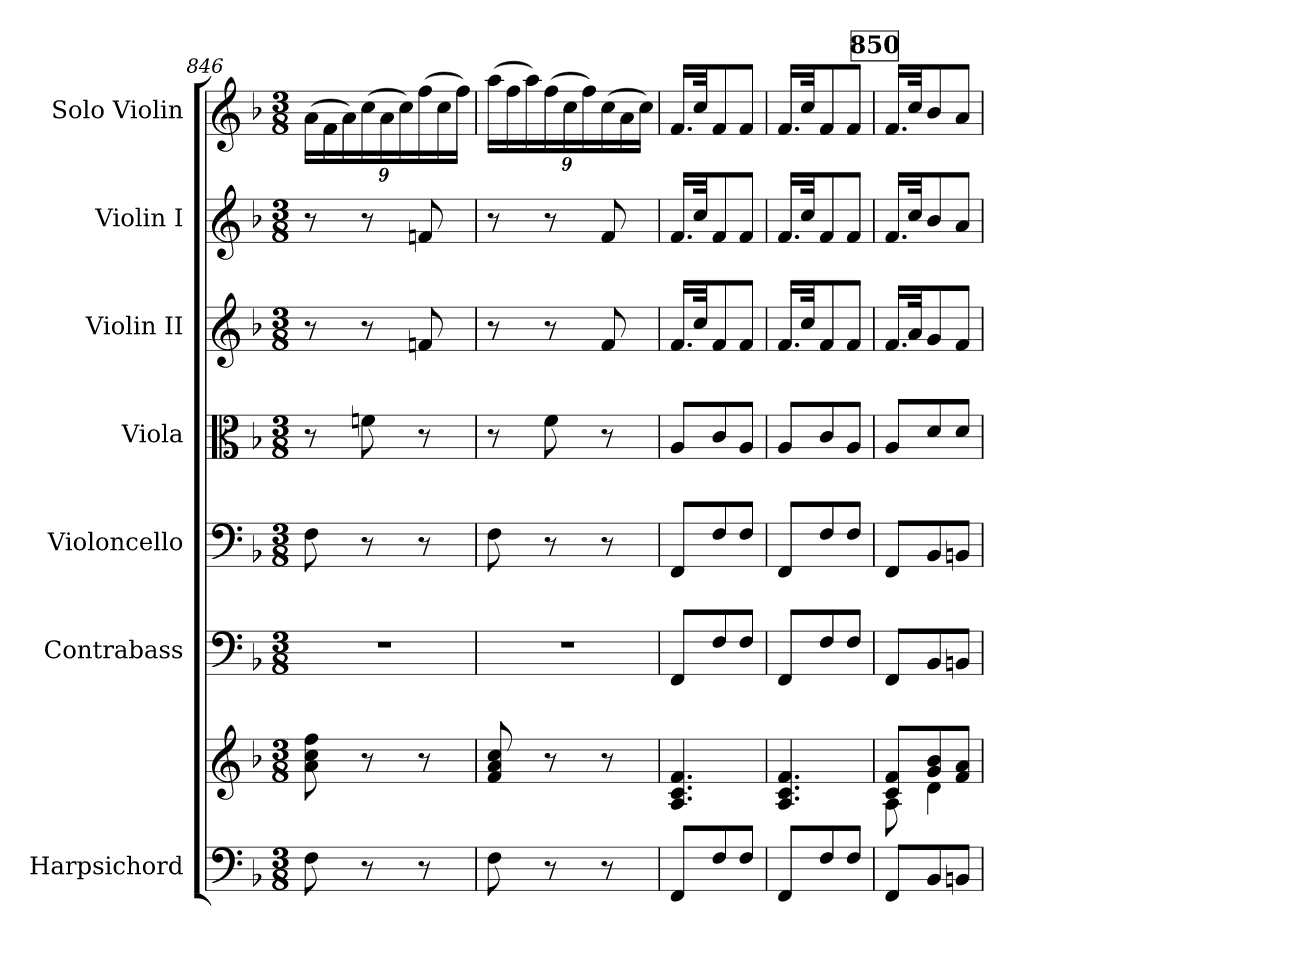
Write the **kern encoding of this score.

**kern	**kern	**kern	**kern	**kern	**kern	**kern	**kern
*part7	*part7	*part6	*part5	*part4	*part3	*part2	*part1
*staff8	*staff7	*staff6	*staff5	*staff4	*staff3	*staff2	*staff1
*I"Harpsichord	*	*I"Contrabass	*I"Violoncello	*I"Viola	*I"Violin II	*I"Violin I	*I"Solo Violin
*I'Hch.	*	*I'Cb.	*I'Vc.	*I'Vla.	*I'Vln. II	*I'Vln. I	*I'Vln.
*clefF4	*clefG2	*clefF4	*clefF4	*clefC3	*clefG2	*clefG2	*clefG2
*	*	*ITrd7c12	*	*	*	*	*
*k[b-]	*k[b-]	*k[b-]	*k[b-]	*k[b-]	*k[b-]	*k[b-]	*k[b-]
*M3/8	*M3/8	*M3/8	*M3/8	*M3/8	*M3/8	*M3/8	*M3/8
*	*	*	*	*	*	*	*Xbrackettup
=846	=846	=846	=846	=846	=846	=846	=846
8F\	8a\ 8cc\ 8ff\	4.r	8F\	8r	8r	8r	(>24a\LL
.	.	.	.	.	.	.	24f\
.	.	.	.	.	.	.	24a\)
8r	8r	.	8r	8fn\	8r	8r	(>24cc\
.	.	.	.	.	.	.	24a\
.	.	.	.	.	.	.	24cc\)
8r	8r	.	8r	8r	8fn/	8fn/	(>24ff\
.	.	.	.	.	.	.	24cc\
.	.	.	.	.	.	.	24ff\JJ)
=847	=847	=847	=847	=847	=847	=847	=847
8F\	8f/ 8a/ 8cc/	4.r	8F\	8r	8r	8r	(>24aa\LL
.	.	.	.	.	.	.	24ff\
.	.	.	.	.	.	.	24aa\)
8r	8r	.	8r	8f\	8r	8r	(>24ff\
.	.	.	.	.	.	.	24cc\
.	.	.	.	.	.	.	24ff\)
8r	8r	.	8r	8r	8f/	8f/	(>24cc\
.	.	.	.	.	.	.	24a\
.	.	.	.	.	.	.	24cc\JJ)
!!LO:PB:g=z
=848	=848	=848	=848	=848	=848	=848	=848
8FF/L	4.A/ 4.c/ 4.f/	8FFF/L	8FF/L	8A/L	16.f/LL	16.f/LL	16.f/LL
.	.	.	.	.	32cc/JK	32cc/JK	32cc/JK
8F/	.	8FF/	8F/	8c/	8f/	8f/	8f/
8F/J	.	8FF/J	8F/J	8A/J	8f/J	8f/J	8f/J
=849	=849	=849	=849	=849	=849	=849	=849
8FF/L	4.A/ 4.c/ 4.f/	8FFF/L	8FF/L	8A/L	16.f/LL	16.f/LL	16.f/LL
.	.	.	.	.	32cc/JK	32cc/JK	32cc/JK
8F/	.	8FF/	8F/	8c/	8f/	8f/	8f/
8F/J	.	8FF/J	8F/J	8A/J	8f/J	8f/J	8f/J
!!LO:REH:place=s1:a:B:fs=14:t=850
=850	=850	=850	=850	=850	=850	=850	=850
*	*^	*	*	*	*	*	*
8FF/L	8c/ 8f/L	8A\	8FFF/L	8FF/L	8A/L	16.f/LL	16.f/LL	16.f/LL
.	.	.	.	.	.	32a/JK	32cc/JK	32cc/JK
8BB-/	8g/ 8b-/	4d\	8BBB-/	8BB-/	8d/	8g/	8b-/	8b-/
8BBn/J	8f/ 8a/J	.	8BBBn/J	8BBn/J	8d/J	8f/J	8a/J	8a/J
*	*v	*v	*	*	*	*	*	*
=	=	=	=	=	=	=	=
*-	*-	*-	*-	*-	*-	*-	*-
